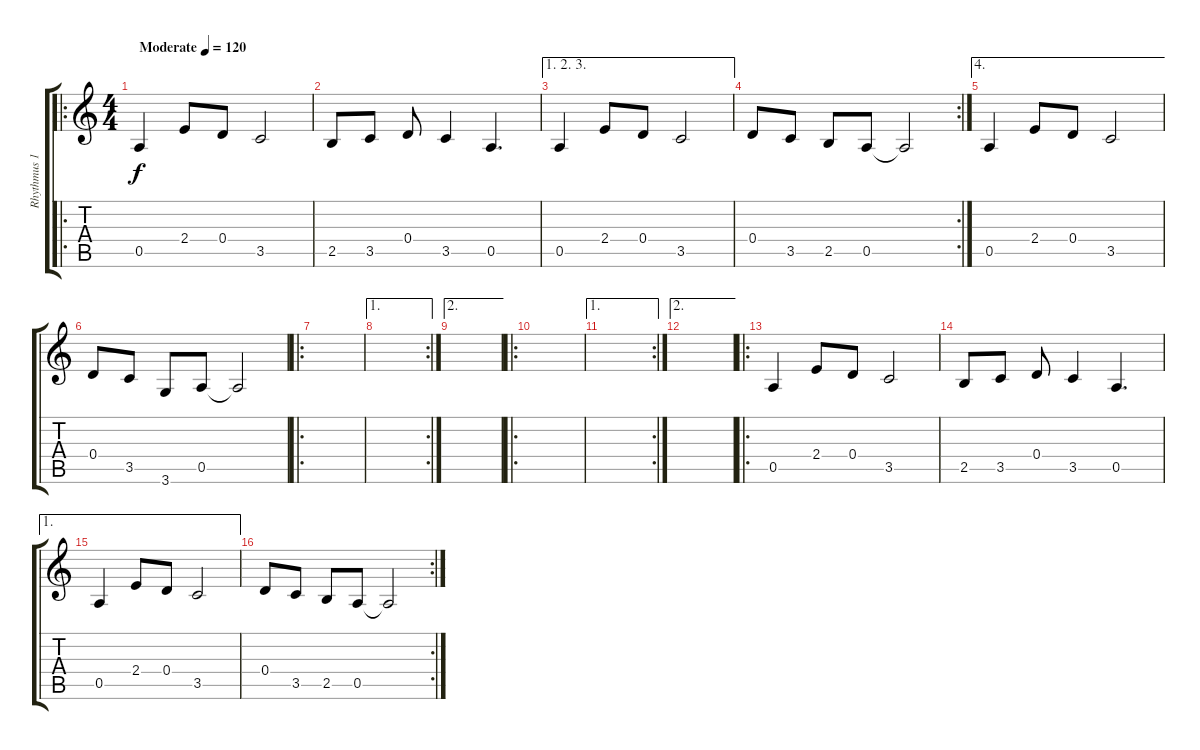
\track ("Rhythmus 1" "Rhythmus 1") {instrument electricguitarclean}
\staff {score tabs}
\tuning (E4 B3 G3 D3 A2 E2) {hide}
\ro
\ts (4 4)
\tempo (120 "Moderate")
\clef g2
\ks c
0.5.4{dy f instrument electricguitarclean} 2.4.8 0.4.8 3.5.2 |
2.5.8 3.5.8 0.4.8 3.5.4 0.5.4{d} |
\ae (1 2 3)
0.5.4 2.4.8 0.4.8 3.5.2 |
\rc 2
0.4.8 3.5.8 2.5.8 0.5.8 0.5{t}.2 |
\ae 4
0.5.4 2.4.8 0.4.8 3.5.2 |
0.4.8 3.5.8 3.6.8 0.5.8 0.5{t}.2 |
\ro
|
\ae 1
\rc 2
|
\ae 2
|
\ro
|
\ae 1
\rc 2
|
\ae 2
|
\ro
0.5.4 2.4.8 0.4.8 3.5.2 |
2.5.8 3.5.8 0.4.8 3.5.4 0.5.4{d} |
\ae 1
0.5.4 2.4.8 0.4.8 3.5.2 |
\rc 2
0.4.8 3.5.8 2.5.8 0.5.8 0.5{t}.2
